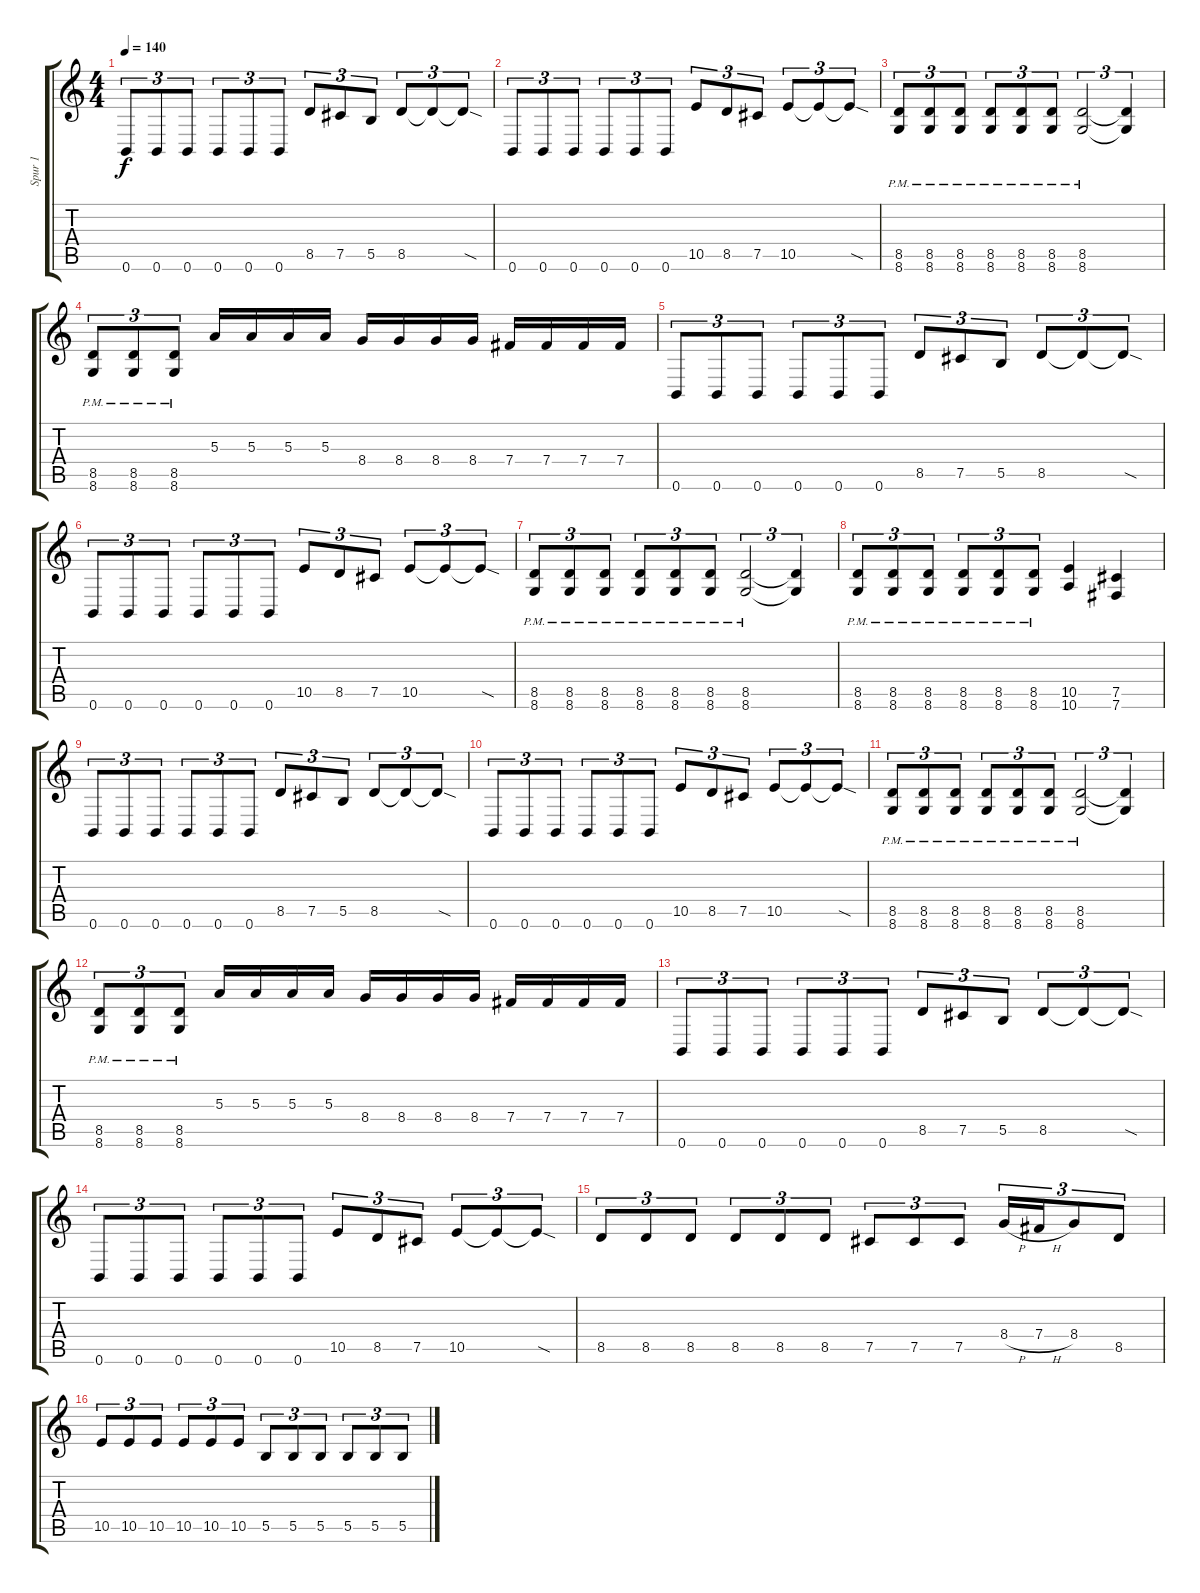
\track ("Spur 1" "Spur 1") {instrument distortionguitar}
\staff {score tabs}
\tuning (Db4 Ab3 E3 B2 Gb2 B1) {hide}
\ts (4 4)
\tempo 140
\clef g2
\ks c
0.6.8{tu (3 2) dy f} 0.6.8{tu (3 2)} 0.6.8{tu (3 2)} 0.6.8{tu (3 2)} 0.6.8{tu (3 2)} 0.6.8{tu (3 2)} 8.5.8{tu (3 2)} 7.5.8{tu (3 2)} 5.5.8{tu (3 2)} 8.5.8{tu (3 2)} 8.5{t}.8{tu (3 2)} 8.5{sod t}.8{tu (3 2)} |
0.6.8{tu (3 2)} 0.6.8{tu (3 2)} 0.6.8{tu (3 2)} 0.6.8{tu (3 2)} 0.6.8{tu (3 2)} 0.6.8{tu (3 2)} 10.5.8{tu (3 2)} 8.5.8{tu (3 2)} 7.5.8{tu (3 2)} 10.5.8{tu (3 2)} 10.5{t}.8{tu (3 2)} 10.5{sod t}.8{tu (3 2)} |
(8.5{pm} 8.6{pm}).8{tu (3 2)} (8.5{pm} 8.6{pm}).8{tu (3 2)} (8.5{pm} 8.6{pm}).8{tu (3 2)} (8.5{pm} 8.6{pm}).8{tu (3 2)} (8.5{pm} 8.6{pm}).8{tu (3 2)} (8.5{pm} 8.6{pm}).8{tu (3 2)} (8.5{pm} 8.6{pm}).2{tu (3 2)} (8.5{t} 8.6{t}).4{tu (3 2)} |
(8.5{pm} 8.6{pm}).8{tu (3 2)} (8.5{pm} 8.6{pm}).8{tu (3 2)} (8.5{pm} 8.6{pm}).8{tu (3 2)} 5.3.16 5.3.16 5.3.16 5.3.16 8.4.16 8.4.16 8.4.16 8.4.16 7.4.16 7.4.16 7.4.16 7.4.16 |
0.6.8{tu (3 2)} 0.6.8{tu (3 2)} 0.6.8{tu (3 2)} 0.6.8{tu (3 2)} 0.6.8{tu (3 2)} 0.6.8{tu (3 2)} 8.5.8{tu (3 2)} 7.5.8{tu (3 2)} 5.5.8{tu (3 2)} 8.5.8{tu (3 2)} 8.5{t}.8{tu (3 2)} 8.5{sod t}.8{tu (3 2)} |
0.6.8{tu (3 2)} 0.6.8{tu (3 2)} 0.6.8{tu (3 2)} 0.6.8{tu (3 2)} 0.6.8{tu (3 2)} 0.6.8{tu (3 2)} 10.5.8{tu (3 2)} 8.5.8{tu (3 2)} 7.5.8{tu (3 2)} 10.5.8{tu (3 2)} 10.5{t}.8{tu (3 2)} 10.5{sod t}.8{tu (3 2)} |
(8.5{pm} 8.6{pm}).8{tu (3 2)} (8.5{pm} 8.6{pm}).8{tu (3 2)} (8.5{pm} 8.6{pm}).8{tu (3 2)} (8.5{pm} 8.6{pm}).8{tu (3 2)} (8.5{pm} 8.6{pm}).8{tu (3 2)} (8.5{pm} 8.6{pm}).8{tu (3 2)} (8.5{pm} 8.6{pm}).2{tu (3 2)} (8.5{t} 8.6{t}).4{tu (3 2)} |
(8.5{pm} 8.6{pm}).8{tu (3 2)} (8.5{pm} 8.6{pm}).8{tu (3 2)} (8.5{pm} 8.6{pm}).8{tu (3 2)} (8.5{pm} 8.6{pm}).8{tu (3 2)} (8.5{pm} 8.6{pm}).8{tu (3 2)} (8.5{pm} 8.6{pm}).8{tu (3 2)} (10.5 10.6).4 (7.5 7.6).4 |
0.6.8{tu (3 2)} 0.6.8{tu (3 2)} 0.6.8{tu (3 2)} 0.6.8{tu (3 2)} 0.6.8{tu (3 2)} 0.6.8{tu (3 2)} 8.5.8{tu (3 2)} 7.5.8{tu (3 2)} 5.5.8{tu (3 2)} 8.5.8{tu (3 2)} 8.5{t}.8{tu (3 2)} 8.5{sod t}.8{tu (3 2)} |
0.6.8{tu (3 2)} 0.6.8{tu (3 2)} 0.6.8{tu (3 2)} 0.6.8{tu (3 2)} 0.6.8{tu (3 2)} 0.6.8{tu (3 2)} 10.5.8{tu (3 2)} 8.5.8{tu (3 2)} 7.5.8{tu (3 2)} 10.5.8{tu (3 2)} 10.5{t}.8{tu (3 2)} 10.5{sod t}.8{tu (3 2)} |
(8.5{pm} 8.6{pm}).8{tu (3 2)} (8.5{pm} 8.6{pm}).8{tu (3 2)} (8.5{pm} 8.6{pm}).8{tu (3 2)} (8.5{pm} 8.6{pm}).8{tu (3 2)} (8.5{pm} 8.6{pm}).8{tu (3 2)} (8.5{pm} 8.6{pm}).8{tu (3 2)} (8.5{pm} 8.6{pm}).2{tu (3 2)} (8.5{t} 8.6{t}).4{tu (3 2)} |
(8.5{pm} 8.6{pm}).8{tu (3 2)} (8.5{pm} 8.6{pm}).8{tu (3 2)} (8.5{pm} 8.6{pm}).8{tu (3 2)} 5.3.16 5.3.16 5.3.16 5.3.16 8.4.16 8.4.16 8.4.16 8.4.16 7.4.16 7.4.16 7.4.16 7.4.16 |
0.6.8{tu (3 2)} 0.6.8{tu (3 2)} 0.6.8{tu (3 2)} 0.6.8{tu (3 2)} 0.6.8{tu (3 2)} 0.6.8{tu (3 2)} 8.5.8{tu (3 2)} 7.5.8{tu (3 2)} 5.5.8{tu (3 2)} 8.5.8{tu (3 2)} 8.5{t}.8{tu (3 2)} 8.5{sod t}.8{tu (3 2)} |
0.6.8{tu (3 2)} 0.6.8{tu (3 2)} 0.6.8{tu (3 2)} 0.6.8{tu (3 2)} 0.6.8{tu (3 2)} 0.6.8{tu (3 2)} 10.5.8{tu (3 2)} 8.5.8{tu (3 2)} 7.5.8{tu (3 2)} 10.5.8{tu (3 2)} 10.5{t}.8{tu (3 2)} 10.5{sod t}.8{tu (3 2)} |
8.5.8{tu (3 2)} 8.5.8{tu (3 2)} 8.5.8{tu (3 2)} 8.5.8{tu (3 2)} 8.5.8{tu (3 2)} 8.5.8{tu (3 2)} 7.5.8{tu (3 2)} 7.5.8{tu (3 2)} 7.5.8{tu (3 2)} 8.4{h}.16{tu (3 2)} 7.4{h}.16{tu (3 2)} 8.4.8{tu (3 2)} 8.5.8{tu (3 2)} |
10.5.8{tu (3 2)} 10.5.8{tu (3 2)} 10.5.8{tu (3 2)} 10.5.8{tu (3 2)} 10.5.8{tu (3 2)} 10.5.8{tu (3 2)} 5.5.8{tu (3 2)} 5.5.8{tu (3 2)} 5.5.8{tu (3 2)} 5.5.8{tu (3 2)} 5.5.8{tu (3 2)} 5.5.8{tu (3 2)}
